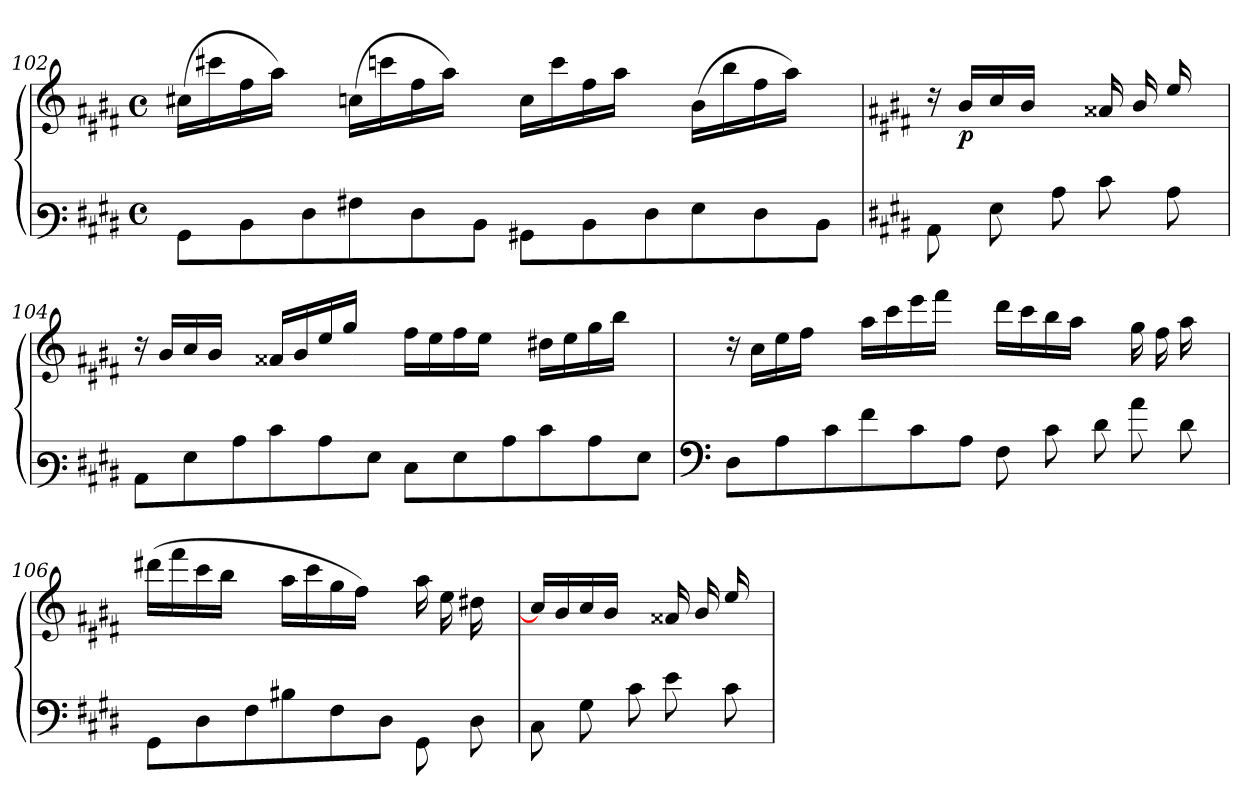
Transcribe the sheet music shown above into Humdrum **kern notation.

**kern	**kern	**dynam
*part1	*part1	*part1
*staff2	*staff1	*staff1/2
*clefF3	*clefG3	*
*k[f#c#g#d#]	*k[f#c#g#d#]	*
*M4/4	*M4/4	*
*met(c)	*met(c)	*
=102	=102	=102
8BB\L	(>16a#X\LL	.
.	16aa#X\	.
8D#\	16dd#\	.
.	16ff#\JJ)	.
8F#\	8ryy	.
8A#\	(>16an\LL	.
.	16aan\	.
8F#\	16dd#\	.
.	16ff#\JJ)	.
8D#\J	8ryy	.
8BB#X\L	16a\LL	.
.	16aa\	.
8D#\	16dd#\	.
.	16ff#\JJ	.
8F#\	8ryy	.
8G#\	(>16g#\LL	.
.	16gg#\	.
8F#\	16dd#\	.
.	16ff#\JJ)	.
8D#\J	8ryy	.
!!LO:PB:g=z
=103	=103	=103
*k[f#c#g#d#]	*k[f#c#g#d#]	*
8C#\L	16ra	.
!	!	!LO:DY:b
.	16g#/LL	p
8G#\	16a/	.
.	16g#/JJ	.
8c#\	8ryy	.
8e\	16f##X/LL	.
.	16g#/	.
8c#\	16cc#/	.
.	16ryy	.
=104	=104	=104
8C#\L	16ra	.
.	16g#/LL	.
8G#\	16a/	.
.	16g#/JJ	.
8c#\	8ryy	.
8e\	16f##X/LL	.
.	16g#/	.
8c#\	16cc#/	.
.	16ee/JJ	.
8G#\J	8ryy	.
8E\L	16dd#\LL	.
.	16cc#\	.
8G#\	16dd#\	.
.	16cc#\JJ	.
8c#\	8ryy	.
8e\	16b#X\LL	.
.	16cc#\	.
8c#\	16ee\	.
.	16gg#\JJ	.
8G#\J	8ryy	.
!!LO:LB:g=z
=105	=105	=105
*clefF4	*	*
8D#\L	16ra	.
.	16a\LL	.
8A\	16cc#\	.
.	16dd#\JJ	.
8c#\	8ryy	.
8f#\	16ff#\LL	.
.	16aa\	.
8c#\	16ccc#\	.
.	16ddd#\JJ	.
8A\J	8ryy	.
8F#\L	16bb\LL	.
.	16aa\	.
8c#\	16gg#\	.
.	16ff#\JJ	.
8d#\	8ryy	.
8a\	16ee\LL	.
.	16dd#\	.
8d#\	16ff#\	.
.	16ryy	.
=106	=106	=106
8GG#\L	(>16bb#X\LL	.
.	16ddd#\	.
8D#\	16aa\	.
.	16gg#\JJ	.
8F#\	8ryy	.
8B#X\	16ff#\LL	.
.	16aa\	.
8F#\	16ee\	.
.	16dd#\JJ)	.
8D#\J	8ryy	.
8GG#\L	16ff#\LL	.
.	16cc#\	.
8D#\	16b#X\	.
.	16ryy	.
!!LO:LB:g=z
=107	=107	=107
8C#\L	16a/LL]	.
.	16g#/	.
8G#\	16a/	.
.	16g#/JJ	.
8c#\	8ryy	.
8e\	16f##X/LL	.
.	16g#/	.
8c#\	16cc#/	.
.	16ryy	.
=	=	=
*-	*-	*-
